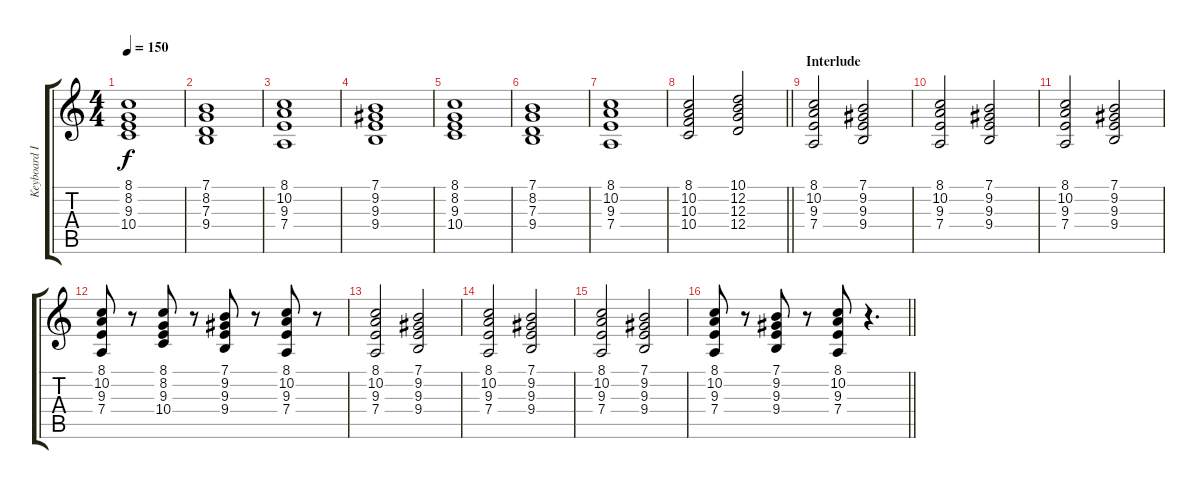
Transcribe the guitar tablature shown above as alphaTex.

\track ("Keyboard I" "Keyboard I") {instrument stringensemble1}
\staff {score tabs}
\tuning (E4 B3 G3 D3 A2 E2) {hide}
\ts (4 4)
\tempo 150
\clef g2
\ks c
(8.1 8.2 9.3 10.4).1{dy f} |
(7.1 8.2 7.3 9.4).1 |
(8.1 10.2 9.3 7.4).1 |
(7.1 9.2 9.3 9.4).1 |
(8.1 8.2 9.3 10.4).1 |
(7.1 8.2 7.3 9.4).1 |
(8.1 10.2 9.3 7.4).1 |
\barLineRight lightlight
(8.1 10.2 10.3 10.4).2 (10.1 12.2 12.3 12.4).2 |
\section ("" "Interlude")
(8.1 10.2 9.3 7.4).2 (7.1 9.2 9.3 9.4).2 |
(8.1 10.2 9.3 7.4).2 (7.1 9.2 9.3 9.4).2 |
(8.1 10.2 9.3 7.4).2 (7.1 9.2 9.3 9.4).2 |
(8.1 10.2 9.3 7.4).8 r.8 (8.1 8.2 9.3 10.4).8 r.8 (7.1 9.2 9.3 9.4).8 r.8 (8.1 10.2 9.3 7.4).8 r.8 |
(8.1 10.2 9.3 7.4).2 (7.1 9.2 9.3 9.4).2 |
(8.1 10.2 9.3 7.4).2 (7.1 9.2 9.3 9.4).2 |
(8.1 10.2 9.3 7.4).2 (7.1 9.2 9.3 9.4).2 |
\barLineRight lightlight
(8.1 10.2 9.3 7.4).8 r.8 (7.1 9.2 9.3 9.4).8 r.8 (8.1 10.2 9.3 7.4).8 r.4{d}
